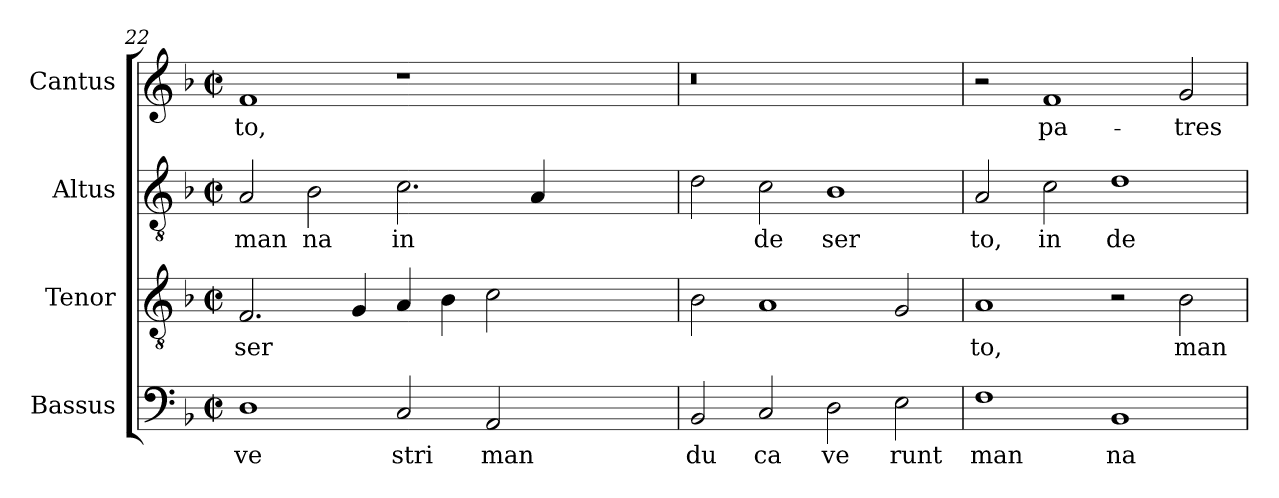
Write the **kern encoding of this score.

**kern	**text	**kern	**text	**kern	**text	**kern	**text
*part4	*part4	*part3	*part3	*part2	*part2	*part1	*part1
*staff4	*staff4	*staff3	*staff3	*staff2	*staff2	*staff1	*staff1
*I"Bassus	*	*I"Tenor	*	*I"Altus	*	*I"Cantus	*
*clefF4	*	*clefGv2	*	*clefGv2	*	*clefG2	*
*k[b-]	*	*k[b-]	*	*k[b-]	*	*k[b-]	*
*F:	*	*F:	*	*F:	*	*F:	*
*M2/2	*	*M2/2	*	*M2/2	*	*M2/2	*
*met(c|)	*	*met(c|)	*	*met(c|)	*	*met(c|)	*
=22	=22	=22	=22	=22	=22	=22	=22
!	!LO:LY:b:cj	!	!LO:LY:b	!	!LO:LY:b:cj	!	!LO:LY:b:cj
1D	ve	2.F/	ser	2A/	man	1f	-to,
!	!	!	!	!	!LO:LY:b:cj	!	!
.	.	.	.	2B-\	na	.	.
.	.	4G/	.	.	.	.	.
!	!LO:LY:b:cj	!	!	!	!LO:LY:b:cj	!LO:N:vis=1	!
2C/	stri	4A/	.	2.c\	in	0r	.
.	.	4B-\	.	.	.	.	.
!	!LO:LY:b:cj	!	!	!	!	!	!
2AA/	man	2c\	.	.	.	.	.
.	.	.	.	4A/	.	.	.
1ryy	.	1ryy	.	1ryy	.	.	.
=23	=23	=23	=23	=23	=23	=23	=23
!	!LO:LY:b:cj	!	!	!	!	!	!
2BB-/	du	2B-\	.	2d\	.	0r	.
!	!LO:LY:b:cj	!	!	!	!LO:LY:b:cj	!	!
2C/	ca	1A	.	2c\	de	.	.
!	!LO:LY:b:cj	!	!	!	!LO:LY:b:cj	!	!
2D\	ve	.	.	1B-	ser	.	.
!	!LO:LY:b:cj	!	!	!	!	!	!
2E\	runt	2G/	.	.	.	.	.
=24	=24	=24	=24	=24	=24	=24	=24
!	!LO:LY:b:cj	!	!LO:LY:b:cj	!	!LO:LY:b:cj	!	!
1F	man	1A	to,	2A/	to,	2r	.
!	!	!	!	!	!LO:LY:b:cj	!	!LO:LY:b:cj
.	.	.	.	2c\	in	1f	pa-
!	!LO:LY:b:cj	!	!	!	!LO:LY:b:cj	!	!
1BB-	na	2r	.	1d	de	.	.
!	!	!	!LO:LY:b:cj	!	!	!	!LO:LY:b:cj
.	.	2B-\	man	.	.	2g/	-tres
=	=	=	=	=	=	=	=
*-	*-	*-	*-	*-	*-	*-	*-
